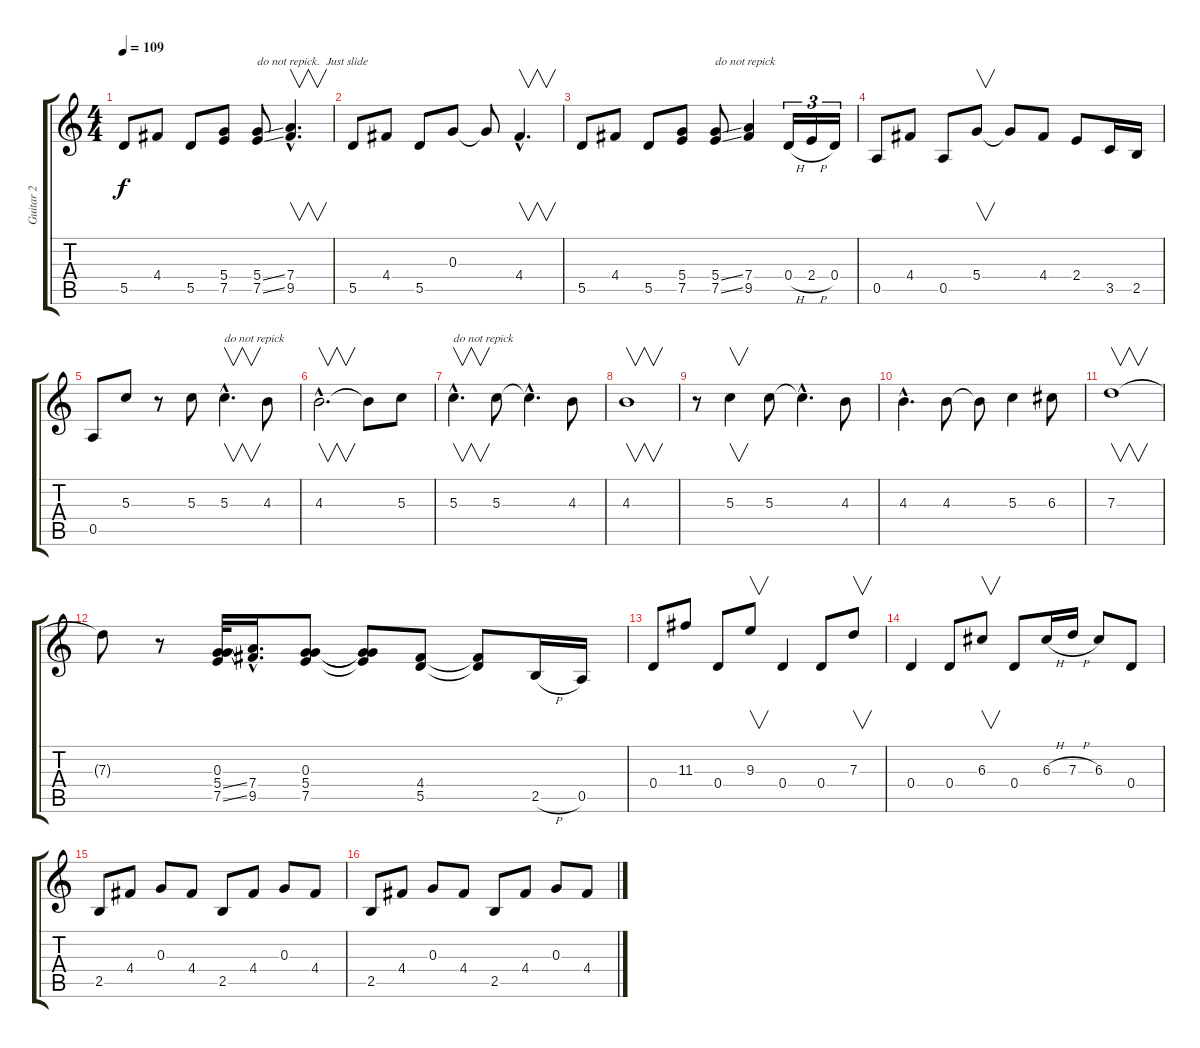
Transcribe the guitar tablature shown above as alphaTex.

\track ("Guitar 2" "Guitar 2") {instrument acousticguitarnylon}
\staff {score tabs}
\tuning (E4 B3 G3 D3 A2 E2) {hide}
\ts (4 4)
\tempo 109
\clef g2
\ks c
5.5.8{dy f instrument acousticguitarnylon} 4.4.8 5.5.8 (5.4 7.5).8 (5.4{ss} 7.5{ss}).8{txt "do not repick.  Just slide"} (7.4{hac} 9.5{hac}).4{v d} |
5.5.8 4.4.8 5.5.8 0.3.8 0.3{t}.8 4.4{hac}.4{v d} |
5.5.8 4.4.8 5.5.8 (5.4 7.5).8 (5.4{ss} 7.5{ss}).8{txt "do not repick"} (7.4 9.5).4 0.4{h}.16{tu (3 2)} 2.4{h}.16{tu (3 2)} 0.4.16{tu (3 2)} |
0.5.8 4.4.8 0.5.8 5.4.8{v} 5.4{t}.8 4.4.8 2.4.8 3.5.16 2.5.16 |
0.5.8 5.3.8 r.8 5.3.8 5.3{hac}.4{v d txt "do not repick"} 4.3.8 |
4.3{hac}.2{v d} 4.3{t}.8 5.3.8 |
5.3{hac}.4{v d txt "do not repick"} 5.3.8 5.3{hac t}.4{d} 4.3.8 |
4.3.1{v} |
r.8 5.3.4{v} 5.3.8 5.3{hac t}.4{d} 4.3.8 |
4.3{hac}.4{d} 4.3.8 4.3{t}.8 5.3.4 6.3.8 |
7.3.1{v} |
7.3{t}.8 r.8 (0.3 5.4{ss} 7.5{ss}).32 (7.4{hac} 9.5{hac}).16{d} (0.3 5.4 7.5).8 (0.3{t} 5.4{t} 7.5{t}).8 (4.4 5.5).8 (4.4{t} 5.5{t}).8 2.5{h}.16 0.5.16 |
0.4.8 11.3.8 0.4.8 9.3.8{v} 0.4.4 0.4.8 7.3.8{v} |
0.4.4 0.4.8 6.3.8{v} 0.4.8 6.3{h}.16 7.3{h}.16 6.3.8 0.4.8 |
2.5.8 4.4.8 0.3.8 4.4.8 2.5.8 4.4.8 0.3.8 4.4.8 |
2.5.8 4.4.8 0.3.8 4.4.8 2.5.8 4.4.8 0.3.8 4.4.8
